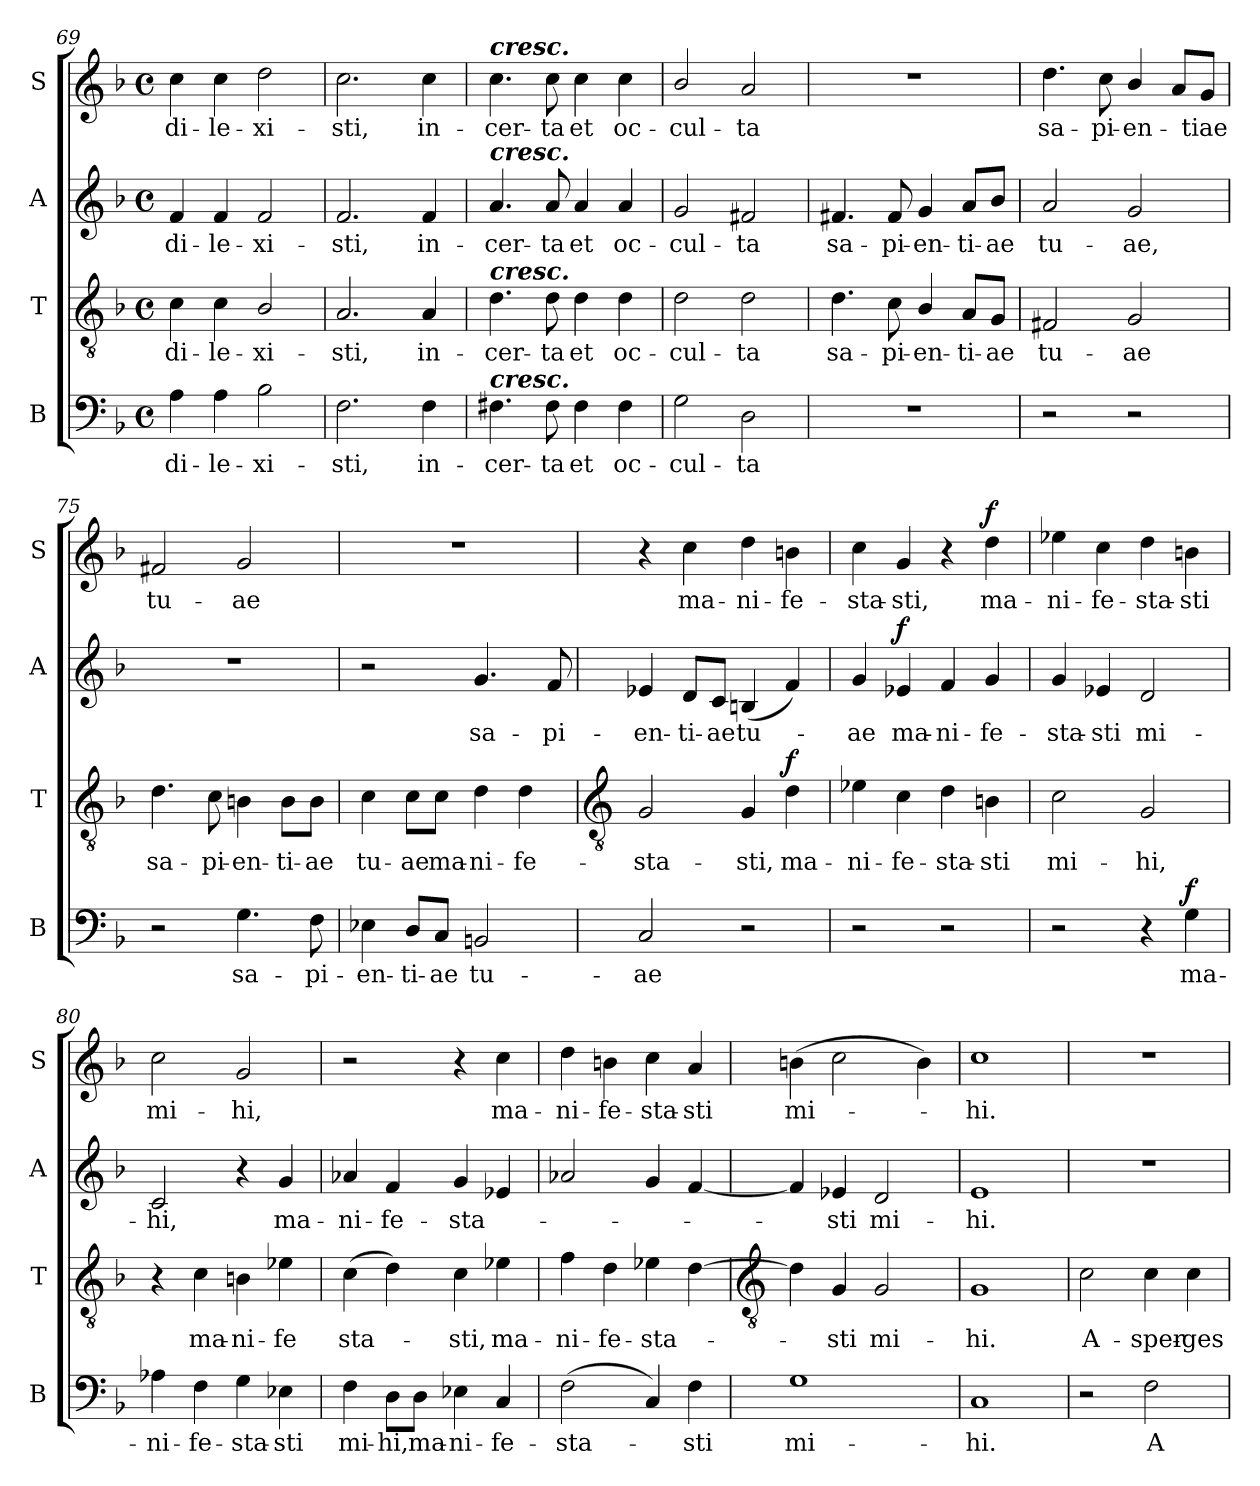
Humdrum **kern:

**kern	**text	**dynam	**kern	**text	**dynam	**kern	**text	**dynam	**kern	**text	**dynam
*part4	*part4	*part4	*part3	*part3	*part3	*part2	*part2	*part2	*part1	*part1	*part1
*staff4	*staff4	*staff4	*staff3	*staff3	*staff3	*staff2	*staff2	*staff2	*staff1	*staff1	*staff1
*I"B	*	*	*I"T	*	*	*I"A	*	*	*I"S	*	*
*I'B	*	*	*I'T	*	*	*I'A	*	*	*I'S	*	*
!!LO:LB:g=z
*clefF4	*	*	*clefGv2	*	*	*clefG2	*	*	*clefG2	*	*
*k[b-]	*	*	*k[b-]	*	*	*k[b-]	*	*	*k[b-]	*	*
*F:	*	*	*F:	*	*	*F:	*	*	*F:	*	*
*M4/4	*	*	*M4/4	*	*	*M4/4	*	*	*M4/4	*	*
*met(c)	*	*	*met(c)	*	*	*met(c)	*	*	*met(c)	*	*
=69	=69	=69	=69	=69	=69	=69	=69	=69	=69	=69	=69
!	!LO:LY:b	!	!	!LO:LY:b	!	!	!LO:LY:b	!	!	!LO:LY:b	!
4A	di-	.	4c	di-	.	4f	di-	.	4cc	di-	.
!	!LO:LY:b	!	!	!LO:LY:b	!	!	!LO:LY:b	!	!	!LO:LY:b	!
4A	-le-	.	4c	-le-	.	4f	-le-	.	4cc	-le-	.
!	!LO:LY:b	!	!	!LO:LY:b	!	!	!LO:LY:b	!	!	!LO:LY:b	!
2B-	-xi-	.	2B-/	-xi-	.	2f	-xi-	.	2dd	-xi-	.
=70	=70	=70	=70	=70	=70	=70	=70	=70	=70	=70	=70
!	!LO:LY:b	!	!	!LO:LY:b	!	!	!LO:LY:b	!	!	!LO:LY:b	!
2.F	-sti,	.	2.A	-sti,	.	2.f	-sti,	.	2.cc	-sti,	.
!	!LO:LY:b	!	!	!LO:LY:b	!	!	!LO:LY:b	!	!	!LO:LY:b	!
4F	in-	.	4A	in-	.	4f	in-	.	4cc	in-	.
=71	=71	=71	=71	=71	=71	=71	=71	=71	=71	=71	=71
!	!	!	!	!	!	!	!	!	!LO:TX:a:Bi:t=cresc.	!	!
!	!	!	!	!	!	!LO:TX:a:Bi:t=cresc.	!	!	!	!	!
!	!	!	!LO:TX:a:Bi:t=cresc.	!	!	!	!	!	!	!	!
!LO:TX:a:Bi:t=cresc.	!	!	!	!	!	!	!	!	!	!	!
!	!LO:LY:b	!	!	!LO:LY:b	!	!	!LO:LY:b	!	!	!LO:LY:b	!
4.F#X	-cer-	.	4.d	-cer-	.	4.a	-cer-	.	4.cc	-cer-	.
!	!LO:LY:b	!	!	!LO:LY:b	!	!	!LO:LY:b	!	!	!LO:LY:b	!
8F#	-ta	.	8d	-ta	.	8a	-ta	.	8cc	-ta	.
!	!LO:LY:b	!	!	!LO:LY:b	!	!	!LO:LY:b	!	!	!LO:LY:b	!
4F#	et	.	4d	et	.	4a	et	.	4cc	et	.
!	!LO:LY:b	!	!	!LO:LY:b	!	!	!LO:LY:b	!	!	!LO:LY:b	!
4F#	oc-	.	4d	oc-	.	4a	oc-	.	4cc	oc-	.
=72	=72	=72	=72	=72	=72	=72	=72	=72	=72	=72	=72
!	!LO:LY:b	!	!	!LO:LY:b	!	!	!LO:LY:b	!	!	!LO:LY:b	!
2G	-cul-	.	2d	-cul-	.	2g	-cul-	.	2b-/	-cul-	.
!	!LO:LY:b	!	!	!LO:LY:b	!	!	!LO:LY:b	!	!	!LO:LY:b	!
2D	-ta	.	2d	-ta	.	2f#X	-ta	.	2a	-ta	.
=73	=73	=73	=73	=73	=73	=73	=73	=73	=73	=73	=73
!	!	!	!	!LO:LY:b	!	!	!LO:LY:b	!	!	!	!
1r	.	.	4.d	sa-	.	4.f#X	sa-	.	1r	.	.
!	!	!	!	!LO:LY:b	!	!	!LO:LY:b	!	!	!	!
.	.	.	8c	-pi-	.	8f#	-pi-	.	.	.	.
!	!	!	!	!LO:LY:b	!	!	!LO:LY:b	!	!	!	!
.	.	.	4B-/	-en-	.	4g	-en-	.	.	.	.
!	!	!	!	!LO:LY:b	!	!	!LO:LY:b	!	!	!	!
.	.	.	8A/L	-ti-	.	8a/L	-ti-	.	.	.	.
!	!	!	!	!LO:LY:b	!	!	!LO:LY:b	!	!	!	!
.	.	.	8G/J	-ae	.	8b-/J	-ae	.	.	.	.
=74	=74	=74	=74	=74	=74	=74	=74	=74	=74	=74	=74
!	!	!	!	!LO:LY:b	!	!	!LO:LY:b	!	!	!LO:LY:b	!
2r	.	.	2F#X	tu-	.	2a	tu-	.	4.dd	sa-	.
!	!	!	!	!	!	!	!	!	!	!LO:LY:b	!
.	.	.	.	.	.	.	.	.	8cc	-pi-	.
!	!	!	!	!LO:LY:b	!	!	!LO:LY:b	!	!	!LO:LY:b	!
2r	.	.	2G	-ae	.	2g	-ae,	.	4b-/	-en-	.
.	.	.	.	.	.	.	.	.	8a/L	.	.
!	!	!	!	!	!	!	!	!	!	!LO:LY:b	!
.	.	.	.	.	.	.	.	.	8g/J	-ti­ae	.
=75	=75	=75	=75	=75	=75	=75	=75	=75	=75	=75	=75
!	!	!	!	!LO:LY:b	!	!	!	!	!	!LO:LY:b	!
2r	.	.	4.d	sa-	.	1r	.	.	2f#X	tu-	.
!	!	!	!	!LO:LY:b	!	!	!	!	!	!	!
.	.	.	8c	-pi-	.	.	.	.	.	.	.
!	!LO:LY:b	!	!	!LO:LY:b	!	!	!	!	!	!LO:LY:b	!
4.G	sa-	.	4Bn	-en-	.	.	.	.	2g	-ae	.
!	!	!	!	!LO:LY:b	!	!	!	!	!	!	!
.	.	.	8B\L	-ti-	.	.	.	.	.	.	.
!	!LO:LY:b	!	!	!LO:LY:b	!	!	!	!	!	!	!
8F	-pi-	.	8B\J	-ae	.	.	.	.	.	.	.
=76	=76	=76	=76	=76	=76	=76	=76	=76	=76	=76	=76
!	!LO:LY:b	!	!	!LO:LY:b	!	!	!	!	!	!	!
4E-X	-en-	.	4c	tu-	.	2r	.	.	1r	.	.
!	!LO:LY:b	!	!	!LO:LY:b	!	!	!	!	!	!	!
8D/L	-ti-	.	8c\L	-ae	.	.	.	.	.	.	.
!	!LO:LY:b	!	!	!LO:LY:b	!	!	!	!	!	!	!
8C/J	-ae	.	8c\J	ma-	.	.	.	.	.	.	.
!	!LO:LY:b	!	!	!LO:LY:b	!	!	!LO:LY:b	!	!	!	!
2BBn	tu-	.	4d	-ni-	.	4.g	sa-	.	.	.	.
!	!	!	!	!LO:LY:b	!	!	!	!	!	!	!
.	.	.	4d	-fe-	.	.	.	.	.	.	.
!	!	!	!	!	!	!	!LO:LY:b	!	!	!	!
.	.	.	.	.	.	8f	-pi-	.	.	.	.
!!LO:LB:g=z
=77	=77	=77	=77	=77	=77	=77	=77	=77	=77	=77	=77
*	*	*	*clefGv2	*	*	*	*	*	*	*	*
!	!LO:LY:b	!	!	!LO:LY:b	!	!	!LO:LY:b	!	!	!	!
2C	-ae	.	2G	-sta-	.	4e-X	-en-	.	4r	.	.
!	!	!	!	!	!	!	!LO:LY:b	!	!	!LO:LY:b	!
.	.	.	.	.	.	8d/L	-ti-	.	4cc	ma-	.
!	!	!	!	!	!	!	!LO:LY:b	!	!	!	!
.	.	.	.	.	.	8c/J	-ae	.	.	.	.
!	!	!	!	!LO:LY:b	!	!	!LO:LY:b	!	!	!LO:LY:b	!
2r	.	.	4G	-sti,	.	(<4Bn	tu-	.	4dd	-ni-	.
!	!	!	!	!LO:LY:b	!LO:DY:b	!	!	!	!	!LO:LY:b	!
.	.	.	4d	ma-	f	4f)	.	.	4bn	-fe-	.
=78	=78	=78	=78	=78	=78	=78	=78	=78	=78	=78	=78
!	!	!	!	!LO:LY:b	!	!	!LO:LY:b	!	!	!LO:LY:b	!
2r	.	.	4e-X	-ni-	.	4g	ae	.	4cc	-sta-	.
!	!	!	!	!LO:LY:b	!	!	!LO:LY:b	!LO:DY:b	!	!LO:LY:b	!
.	.	.	4c	-fe-	.	4e-X	ma-	f	4g	-sti,	.
!	!	!	!	!LO:LY:b	!	!	!LO:LY:b	!	!	!	!
2r	.	.	4d	-sta-	.	4f	-ni-	.	4r	.	.
!	!	!	!	!LO:LY:b	!	!	!LO:LY:b	!	!	!LO:LY:b	!LO:DY:b
.	.	.	4Bn	-sti	.	4g	-fe-	.	4dd	ma-	f
=79	=79	=79	=79	=79	=79	=79	=79	=79	=79	=79	=79
!	!	!	!	!LO:LY:b	!	!	!LO:LY:b	!	!	!LO:LY:b	!
2r	.	.	2c	mi-	.	4g	-sta-	.	4ee-X	-ni-	.
!	!	!	!	!	!	!	!LO:LY:b	!	!	!LO:LY:b	!
.	.	.	.	.	.	4e-X	-sti	.	4cc	-fe-	.
!	!	!	!	!LO:LY:b	!	!	!LO:LY:b	!	!	!LO:LY:b	!
4r	.	.	2G	-hi,	.	2d	mi-	.	4dd	-sta-	.
!	!LO:LY:b	!LO:DY:b	!	!	!	!	!	!	!	!LO:LY:b	!
4G	ma-	f	.	.	.	.	.	.	4bn	-sti	.
=80	=80	=80	=80	=80	=80	=80	=80	=80	=80	=80	=80
!	!LO:LY:b	!	!	!	!	!	!LO:LY:b	!	!	!LO:LY:b	!
4A-X	-ni-	.	4r	.	.	2c	-hi,	.	2cc	mi-	.
!	!LO:LY:b	!	!	!LO:LY:b	!	!	!	!	!	!	!
4F	-fe-	.	4c	ma-	.	.	.	.	.	.	.
!	!LO:LY:b	!	!	!LO:LY:b	!	!	!	!	!	!LO:LY:b	!
4G	-sta-	.	4Bn	-ni-	.	4r	.	.	2g	-hi,	.
!	!LO:LY:b	!	!	!LO:LY:b	!	!	!LO:LY:b	!	!	!	!
4E-X	-sti	.	4e-X	-fe	.	4g	ma-	.	.	.	.
=81	=81	=81	=81	=81	=81	=81	=81	=81	=81	=81	=81
!	!LO:LY:b	!	!	!LO:LY:b	!	!	!LO:LY:b	!	!	!	!
4F	mi-	.	(>4c	sta-	.	4a-X	-ni-	.	2r	.	.
!	!LO:LY:b	!	!	!	!	!	!LO:LY:b	!	!	!	!
8D\L	-hi,	.	4d)	.	.	4f	-fe-	.	.	.	.
!	!LO:LY:b	!	!	!	!	!	!	!	!	!	!
8D\J	ma-	.	.	.	.	.	.	.	.	.	.
!	!LO:LY:b	!	!	!LO:LY:b	!	!	!LO:LY:b	!	!	!	!
4E-X	-ni-	.	4c	sti,	.	4g	-sta-	.	4r	.	.
!	!LO:LY:b	!	!	!LO:LY:b	!	!	!	!	!	!LO:LY:b	!
4C	-fe-	.	4e-X	ma-	.	4e-X	.	.	4cc	ma-	.
=82	=82	=82	=82	=82	=82	=82	=82	=82	=82	=82	=82
!	!LO:LY:b	!	!	!LO:LY:b	!	!	!	!	!	!LO:LY:b	!
(<2F	-sta-	.	4f	-ni-	.	2a-X	.	.	4dd	-ni-	.
!	!	!	!	!LO:LY:b	!	!	!	!	!	!LO:LY:b	!
.	.	.	4d	-fe-	.	.	.	.	4bn	-fe-	.
!	!	!	!	!LO:LY:b	!	!	!	!	!	!LO:LY:b	!
4C)	.	.	4e-X	-sta-	.	4g	.	.	4cc	-sta-	.
!	!LO:LY:b	!	!	!	!	!	!	!	!	!LO:LY:b	!
4F	sti	.	[4d	.	.	[4f	.	.	4a	-sti	.
!!LO:LB:g=z
=83	=83	=83	=83	=83	=83	=83	=83	=83	=83	=83	=83
*	*	*	*clefGv2	*	*	*	*	*	*	*	*
!	!LO:LY:b	!	!	!	!	!	!	!	!	!LO:LY:b	!
1G	mi-	.	4d]	.	.	4f]	.	.	(>4bn	mi-	.
!	!	!	!	!LO:LY:b	!	!	!LO:LY:b	!	!	!	!
.	.	.	4G	sti	.	4e-X	sti	.	2cc	.	.
!	!	!	!	!LO:LY:b	!	!	!LO:LY:b	!	!	!	!
.	.	.	2G	mi-	.	2d	mi-	.	.	.	.
.	.	.	.	.	.	.	.	.	4b)	.	.
=84	=84	=84	=84	=84	=84	=84	=84	=84	=84	=84	=84
!	!LO:LY:b	!	!	!LO:LY:b	!	!	!LO:LY:b	!	!	!LO:LY:b	!
1C	-hi.	.	1G	-hi.	.	1e	-hi.	.	1cc	hi.	.
=85	=85	=85	=85	=85	=85	=85	=85	=85	=85	=85	=85
!	!	!	!	!LO:LY:b	!	!	!	!	!	!	!
2r	.	.	2c	A-	.	1r	.	.	1r	.	.
!	!LO:LY:b	!	!	!LO:LY:b	!	!	!	!	!	!	!
2F	A-	.	4c	-sper-	.	.	.	.	.	.	.
!	!	!	!	!LO:LY:b	!	!	!	!	!	!	!
.	.	.	4c	-ges	.	.	.	.	.	.	.
=	=	=	=	=	=	=	=	=	=	=	=
*-	*-	*-	*-	*-	*-	*-	*-	*-	*-	*-	*-
